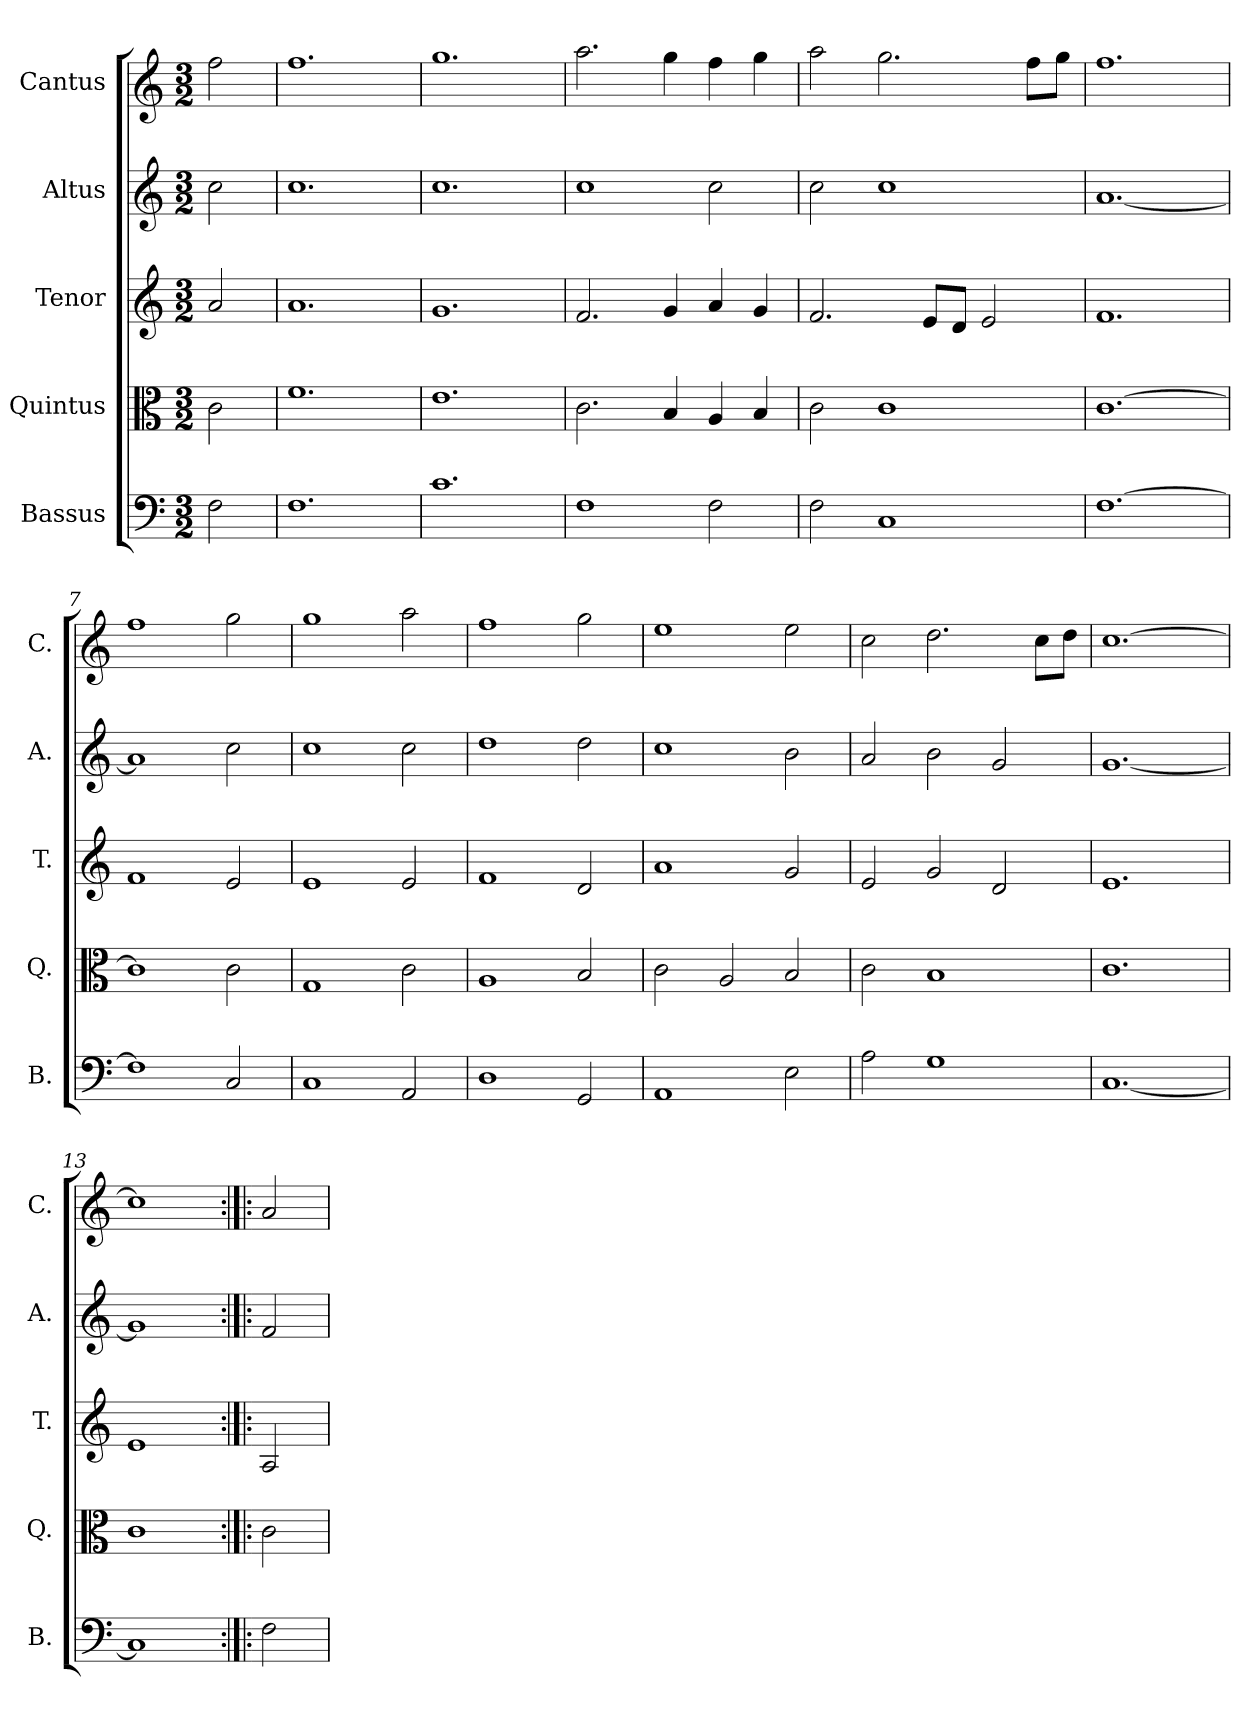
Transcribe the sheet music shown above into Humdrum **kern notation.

**kern	**kern	**kern	**kern	**kern
*part5	*part4	*part3	*part2	*part1
*staff5	*staff4	*staff3	*staff2	*staff1
*I"Bassus	*I"Quintus	*I"Tenor	*I"Altus	*I"Cantus
*I'B.	*I'Q.	*I'T.	*I'A.	*I'C.
*clefF4	*clefC3	*clefG2	*clefG2	*clefG2
*k[]	*k[]	*k[]	*k[]	*k[]
*C:	*C:	*C:	*C:	*C:
*M3/2	*M3/2	*M3/2	*M3/2	*M3/2
=1	=1	=1	=1	=1
2F\	2c\	2a/	2cc\	2ff\
=2	=2	=2	=2	=2
1.F\	1.f\	1.a/	1.cc\	1.ff\
=3	=3	=3	=3	=3
1.c\	1.e\	1.g/	1.cc\	1.gg\
=4	=4	=4	=4	=4
1F\	2.c\	2.f/	1cc\	2.aa\
.	4B/	4g/	.	4gg\
2F\	4A/	4a/	2cc\	4ff\
.	4B/	4g/	.	4gg\
=5	=5	=5	=5	=5
2F\	2c\	2.f/	2cc\	2aa\
1C/	1c\	.	1cc\	2.gg\
.	.	8e/L	.	.
.	.	8d/J	.	.
.	.	2e/	.	.
.	.	.	.	8ff\L
.	.	.	.	8gg\J
=6	=6	=6	=6	=6
[1.F\	[1.c\	1.f/	[1.a/	1.ff\
=7	=7	=7	=7	=7
1F\]	1c\]	1f/	1a/]	1ff\
2C/	2c\	2e/	2cc\	2gg\
=8	=8	=8	=8	=8
1C/	1G/	1e/	1cc\	1gg\
2AA/	2c\	2e/	2cc\	2aa\
=9	=9	=9	=9	=9
1D\	1A/	1f/	1dd\	1ff\
2GG/	2B/	2d/	2dd\	2gg\
=10	=10	=10	=10	=10
1AA/	2c\	1a/	1cc\	1ee\
.	2A/	.	.	.
2E\	2B/	2g/	2b\	2ee\
=11	=11	=11	=11	=11
2A\	2c\	2e/	2a/	2cc\
1G\	1B/	2g/	2b\	2.dd\
.	.	2d/	2g/	.
.	.	.	.	8cc\L
.	.	.	.	8dd\J
=12	=12	=12	=12	=12
[1.C/	1.c\	1.e/	[1.g/	[1.cc\
=13	=13	=13	=13	=13
1C/]	1c\	1e/	1g/]	1cc\]
!!LO:LB:g=z
=14:|!|:	=14:|!|:	=14:|!|:	=14:|!|:	=14:|!|:
2F\	2c\	2A/	2f/	2a/
=	=	=	=	=
*-	*-	*-	*-	*-
